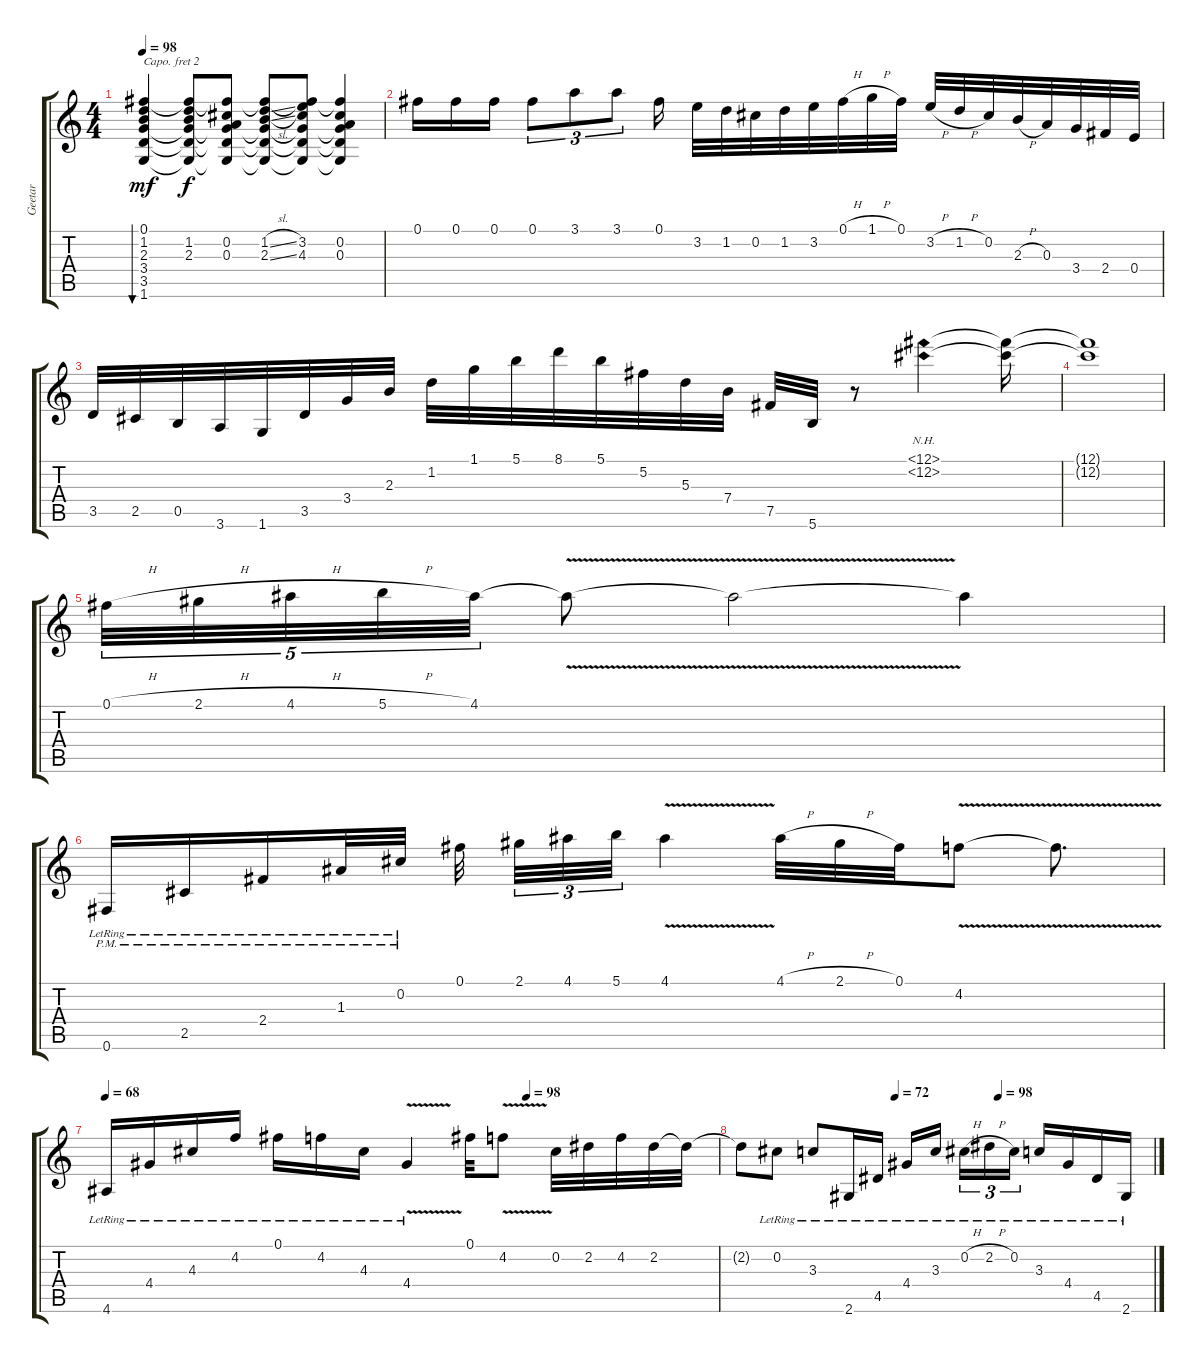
\track ("Geetar" "Geetar") {instrument acousticguitarsteel}
\staff {score tabs}
\capo 2
\tuning (E4 B3 G3 D3 A2 E2) {hide}
\ts (4 4)
\tempo 98
\clef g2
\ks c
(0.1 1.2 2.3 3.4 3.5 1.6).4{bu 120 dy mf} (0.1{t} 1.2 2.3 3.4{t} 3.5{t} 1.6{t}).8{dy f} (0.1{t} 0.2 0.3 3.4{t} 3.5{t} 1.6{t}).8 (0.1{t} 1.2{sl} 2.3{sl} 3.4{t} 3.5{t} 1.6{t}).8 (0.1{t} 3.2 4.3 3.4{t} 3.5{t} 1.6{t}).8 (0.1{t} 0.2 0.3 3.4{t} 3.5{t} 1.6{t}).4 |
0.1.16 0.1.16 0.1.16 0.1.8{tu (3 2)} 3.1.8{tu (3 2)} 3.1.8{tu (3 2)} 0.1.16 3.2.32 1.2.32 0.2.32 1.2.32 3.2.32 0.1{h}.32 1.1{h}.32 0.1.32 3.2{h}.32 1.2{h}.32 0.2.32 2.3{h}.32 0.3.32 3.4.32 2.4.32 0.4.32 |
3.5.32 2.5.32 0.5.32 3.6.32 1.6.32 3.5.32 3.4.32 2.3.32 1.2.32 1.1.32 5.1.32 8.1.32 5.1.32 5.2.32 5.3.32 7.4.32 7.5.32 5.6.32 r.8 (12.1{nh} 12.2{nh}).4 (12.1{t} 12.2{t}).16 |
(12.1{t} 12.2{t}).1 |
0.1{h}.32{tu (5 4)} 2.1{h}.32{tu (5 4)} 4.1{h}.32{tu (5 4)} 5.1{h}.32{tu (5 4)} 4.1.32{tu (5 4)} 4.1{v t}.8 4.1{t}.2 4.1{t}.4 |
0.6{pm lr}.16 2.5{pm lr}.16 2.4{pm lr}.16 1.3{pm lr}.32 0.2{pm lr}.32 0.1.32{beam splitsecondary} 2.1.32{tu (3 2)} 4.1.32{tu (3 2)} 5.1.32{tu (3 2)} 4.1{v}.4 4.1{h}.32 2.1{h}.32 0.1.32 4.2{v}.8 4.2{t}.8{d} |
\tempo 68
\tempo (98 0.6875)
4.6{lr}.16 4.4{lr}.16 4.3{lr}.16 4.2{lr}.16 0.1{lr}.16 4.2{lr}.16 4.3{lr}.16 4.4{v lr}.4 0.1.32 4.2{v}.8 0.2.32 2.2.32 4.2.32 2.2.32 2.2{t}.32 |
\tempo (72 0.375)
\tempo (98 0.625)
2.2{t}.8 0.2{lr}.8 3.3{lr}.8 2.6{lr}.16 4.5{lr}.16 4.4{lr}.16 3.3{lr}.16{beam splitsecondary} 0.2{h lr}.16{tu (3 2)} 2.2{h lr}.16{tu (3 2)} 0.2{lr}.16{tu (3 2)} 3.3{lr}.16 4.4{lr}.16 4.5{lr}.16 2.6{lr}.16
